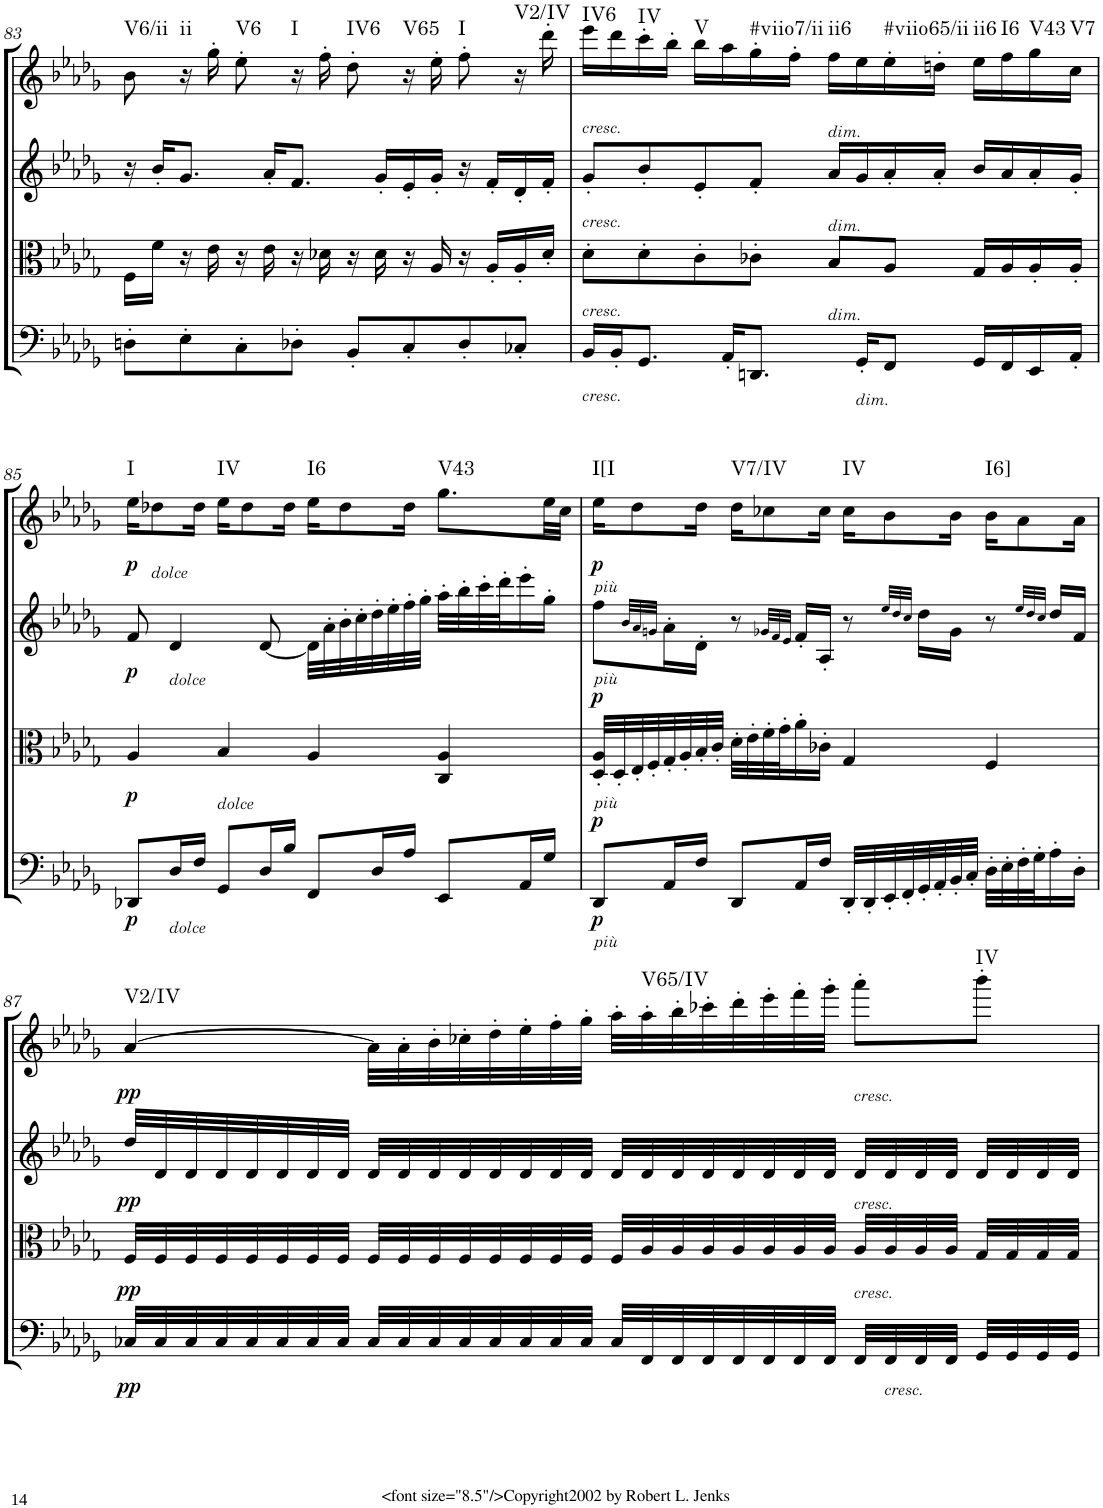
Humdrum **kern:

**kern	**dynam	**kern	**dynam	**kern	**dynam	**kern	**dynam	**harte
*part4	*part4	*part3	*part3	*part2	*part2	*part1	*part1	*part1
*staff4	*staff4	*staff3	*staff3	*staff2	*staff2	*staff1	*staff1	*
*I"Cello	*	*I"Viola	*	*I"2nd Violin	*	*I"1st Violin	*	*
*	*	*I'Vla	*	*I'Vln	*	*I'Vln	*	*
!!LO:PB:g=z
*clefF4	*	*clefC3	*	*clefG2	*	*clefG2	*	*
*k[b-e-a-d-g-]	*	*k[b-e-a-d-g-]	*	*k[b-e-a-d-g-]	*	*k[b-e-a-d-g-]	*	*
*D-:	*	*D-:	*	*D-:	*	*D-:	*	*
*M4/4	*	*M4/4	*	*M4/4	*	*M4/4	*	*
*met(c)	*	*met(c)	*	*met(c)	*	*met(c)	*	*
=83	=83	=83	=83	=83	=83	=83	=83	=83
!	!	!	!	!	!	!	!	!LO:H:kt=V6/ii
8Dn'\L	.	16F\LL	.	16r	.	8b-\	.	N
.	.	16f\JJ	.	16b-'/KL	.	.	.	.
!	!	!	!	!	!	!	!	!LO:H:kt=ii
8E-'\	.	16r	.	8.g-/J	.	16r	.	N
.	.	16e-\	.	.	.	16gg-'\	.	.
!	!	!	!	!	!	!	!	!LO:H:kt=V6
8C'\	.	16r	.	.	.	8ee-'\	.	N
.	.	16e-\	.	16a-'/KL	.	.	.	.
!	!	!	!	!	!	!	!	!LO:H:kt=I
8D-X'\J	.	16r	.	8.f/J	.	16r	.	N
.	.	16d-X\	.	.	.	16ff'\	.	.
!	!	!	!	!	!	!	!	!LO:H:kt=IV6
8BB-'/L	.	16r	.	.	.	8dd-'\	.	N
.	.	16d-\	.	16g-'/LL	.	.	.	.
!	!	!	!	!	!	!	!	!LO:H:kt=V65
8C'/	.	16r	.	16e-'/	.	16r	.	N
.	.	16A-/	.	16g-'/JJ	.	16ee-'\	.	.
!	!	!	!	!	!	!	!	!LO:H:kt=I
8D-'/	.	16r	.	16r	.	8ff'\	.	N
.	.	16A-'/LL	.	16f'/LL	.	.	.	.
!	!	!	!	!	!	!	!	!LO:H:kt=V2/IV
8C-X'/J	.	16A-'/	.	16d-'/	.	16r	.	N
.	.	16d-'/JJ	.	16f'/JJ	.	16ddd-'\	.	.
=84	=84	=84	=84	=84	=84	=84	=84	=84
!	!	!	!	!	!	!LO:TX:b:i:t=cresc.	!	!
!	!	!	!	!LO:TX:b:i:t=cresc.	!	!	!	!
!	!	!LO:TX:b:i:t=cresc.	!	!	!	!	!	!
!LO:TX:b:i:t=cresc.	!	!	!	!	!	!	!	!LO:H:kt=IV6
16BB-/LL	.	8d-'\L	.	8g-'/L	.	16eee-\LL	.	N
16BB-'/J	.	.	.	.	.	16ddd-\	.	.
!	!	!	!	!	!	!	!	!LO:H:kt=IV
8.GG-/J	.	8d-'\	.	8b-'/	.	16ccc'\	.	N
.	.	.	.	.	.	16bb-'\JJ	.	.
!	!	!	!	!	!	!	!	!LO:H:kt=V
.	.	8c'\	.	8e-'/	.	16bb-\LL	.	N
16AA-'/KL	.	.	.	.	.	16aa-\	.	.
!	!	!	!	!	!	!	!	!LO:H:kt=#viio7/ii
8.DDn/J	.	8c-X'\J	.	8f'/J	.	16gg-'\	.	N
.	.	.	.	.	.	16ff'\JJ	.	.
!	!	!	!	!	!	!LO:TX:b:i:t=dim.	!	!
!	!	!	!	!LO:TX:b:i:t=dim.	!	!	!	!
!	!	!LO:TX:b:i:t=dim.	!	!	!	!	!	!LO:H:kt=ii6
.	.	8B-/L	.	16a-/LL	.	16ff\LL	.	N
!LO:TX:b:i:t=dim.	!	!	!	!	!	!	!	!
16GG-'/KL	.	.	.	16g-/	.	16ee-\	.	.
!	!	!	!	!	!	!	!	!LO:H:kt=#viio65/ii
8FF/J	.	8A-/J	.	16a-'/	.	16ee-'\	.	N
.	.	.	.	16a-'/JJ	.	16ddn'\JJ	.	.
!	!	!	!	!	!	!	!	!LO:H:kt=ii6
16GG-/LL	.	16G-/LL	.	16b-/LL	.	16ee-\LL	.	N
!	!	!	!	!	!	!	!	!LO:H:kt=I6
16FF/	.	16A-/	.	16a-/	.	16ff\	.	N
!	!	!	!	!	!	!	!	!LO:H:kt=V43
16EE-/	.	16A-'/	.	16a-'/	.	16gg-\	.	N
!	!	!	!	!	!	!	!	!LO:H:kt=V7
16AA-'/JJ	.	16A-'/JJ	.	16g-'/JJ	.	16cc\JJ	.	N
!!LO:LB:g=z
=85	=85	=85	=85	=85	=85	=85	=85	=85
!	!LO:DY:b	!	!LO:DY:b	!	!LO:DY:b	!	!LO:DY:b	!LO:H:kt=I
8DD-X/L	p	4A-/	p	8f/	p	16ee-\KL	p	N
!	!	!	!	!	!	!LO:TX:b:i:t=dolce	!	!
.	.	.	.	.	.	8dd-X\	.	.
!	!	!	!	!LO:TX:b:i:t=dolce	!	!	!	!
!LO:TX:b:i:t=dolce	!	!	!	!	!	!	!	!
16D-/L	.	.	.	4d-/	.	.	.	.
16F/JJ	.	.	.	.	.	16dd-\Jk	.	.
!	!	!LO:TX:b:i:t=dolce	!	!	!	!	!	!LO:H:kt=IV
8GG-/L	.	4B-/	.	.	.	16ee-\KL	.	N
.	.	.	.	.	.	8dd-\	.	.
16D-/L	.	.	.	[<8d-/	.	.	.	.
16B-/JJ	.	.	.	.	.	16dd-\Jk	.	.
!	!	!	!	!	!	!	!	!LO:H:kt=I6
8FF/L	.	4A-/	.	32d-\LLL]	.	16ee-\KL	.	N
.	.	.	.	32a-'\	.	.	.	.
.	.	.	.	32b-'\	.	8dd-\	.	.
.	.	.	.	32cc'\	.	.	.	.
16D-/L	.	.	.	32dd-'\	.	.	.	.
.	.	.	.	32ee-'\	.	.	.	.
16A-/JJ	.	.	.	32ff'\	.	16dd-\Jk	.	.
.	.	.	.	32gg-'\JJJ	.	.	.	.
!	!	!	!	!	!	!	!	!LO:H:kt=V43
8EE-/L	.	4C/ 4A-/	.	32aa-'\LLL	.	8.gg-\L	.	N
.	.	.	.	32bb-'\	.	.	.	.
.	.	.	.	32ccc'\	.	.	.	.
.	.	.	.	32ddd-'\J	.	.	.	.
16AA-/L	.	.	.	16eee-'\	.	.	.	.
16G-/JJ	.	.	.	16gg-'\JJ	.	32ee-\LL	.	.
.	.	.	.	.	.	32cc\JJJ	.	.
=86	=86	=86	=86	=86	=86	=86	=86	=86
!	!	!	!	!	!	!LO:TX:b:i:t=più	!	!
!	!	!	!	!LO:TX:b:i:t=più	!	!	!	!
!	!	!LO:TX:b:i:t=più	!	!	!	!	!	!
!LO:TX:b:i:t=più	!	!	!	!	!	!	!	!
!	!LO:DY:b	!	!	!	!	!	!	!
!	!LO:DY:n=1:a	!	!LO:DY:a	!	!	!	!LO:DY:b	!LO:H:kt=I[I
8DD-/L	p p	32D-/' 32A-/'LLL	p	8ff\L	.	16ee-\KL	p	N
.	.	32D-'/	.	.	.	.	.	.
.	.	32E-'/	.	.	.	8dd-\	.	.
.	.	32F'/	.	.	.	.	.	.
.	.	.	.	32qb-/LLL	.	.	.	.
.	.	.	.	32qa-/	.	.	.	.
.	.	.	.	32qgn/JJJ	.	.	.	.
16AA-/L	.	32G-'/	.	16a-'\L	.	.	.	.
.	.	32A-'/	.	.	.	.	.	.
16F/JJ	.	32B-'/	.	16d-'\JJ	.	16dd-\Jk	.	.
.	.	32c'/JJJ	.	.	.	.	.	.
!	!	!	!	!	!	!	!	!LO:H:kt=V7/IV
8DD-/L	.	32d-'\LLL	.	8r	.	16dd-\KL	.	N
.	.	32e-'\	.	.	.	.	.	.
.	.	32f'\	.	.	.	8cc-X\	.	.
.	.	32g-'\J	.	.	.	.	.	.
.	.	.	.	32qg-X/LLL	.	.	.	.
.	.	.	.	32qf/	.	.	.	.
.	.	.	.	32qe-/JJJ	.	.	.	.
16AA-/L	.	16a-'\	.	16f'/LL	.	.	.	.
16F/JJ	.	16c-X'\JJ	.	16A-'/JJ	.	16cc-\Jk	.	.
!	!	!	!	!	!	!	!	!LO:H:kt=IV
32DD-'/LLL	.	4G-/	.	8r	.	16cc-\KL	.	N
32DD-'/	.	.	.	.	.	.	.	.
32EE-'/	.	.	.	.	.	8b-\	.	.
32FF'/	.	.	.	.	.	.	.	.
.	.	.	.	32qee-/LLL	.	.	.	.
.	.	.	.	32qdd-/	.	.	.	.
.	.	.	.	32qcc/JJJ	.	.	.	.
32GG-'/	.	.	.	16dd-\LL	.	.	.	.
32AA-'/	.	.	.	.	.	.	.	.
32BB-'/	.	.	.	16g-\JJ	.	16b-\Jk	.	.
32C'/JJJ	.	.	.	.	.	.	.	.
!	!	!	!	!	!	!	!	!LO:H:kt=I6]
32D-'\LLL	.	4F/	.	8r	.	16b-\KL	.	N
32E-'\	.	.	.	.	.	.	.	.
32F'\	.	.	.	.	.	8a-\	.	.
32G-'\J	.	.	.	.	.	.	.	.
.	.	.	.	32qee-/LLL	.	.	.	.
.	.	.	.	32qdd-/	.	.	.	.
.	.	.	.	32qcc/JJJ	.	.	.	.
16A-'\	.	.	.	16dd-/LL	.	.	.	.
16D-'\JJ	.	.	.	16f/JJ	.	16a-\Jk	.	.
!!LO:LB:g=z
=87	=87	=87	=87	=87	=87	=87	=87	=87
!	!LO:DY:b	!	!LO:DY:b	!	!LO:DY:b	!	!LO:DY:b	!LO:H:kt=V2/IV
32C-X/LLL	pp	32F/LLL	pp	32dd-/LLL	pp	[4a-/	pp	N
32C-/	.	32F/	.	32d-/	.	.	.	.
32C-/	.	32F/	.	32d-/	.	.	.	.
32C-/	.	32F/	.	32d-/	.	.	.	.
32C-/	.	32F/	.	32d-/	.	.	.	.
32C-/	.	32F/	.	32d-/	.	.	.	.
32C-/	.	32F/	.	32d-/	.	.	.	.
32C-/JJJ	.	32F/JJJ	.	32d-/JJJ	.	.	.	.
32C-/LLL	.	32F/LLL	.	32d-/LLL	.	32a-\LLL]	.	.
32C-/	.	32F/	.	32d-/	.	32a-'\	.	.
32C-/	.	32F/	.	32d-/	.	32b-'\	.	.
32C-/	.	32F/	.	32d-/	.	32cc-X'\	.	.
32C-/	.	32F/	.	32d-/	.	32dd-'\	.	.
32C-/	.	32F/	.	32d-/	.	32ee-'\	.	.
32C-/	.	32F/	.	32d-/	.	32ff'\	.	.
32C-/JJJ	.	32F/JJJ	.	32d-/JJJ	.	32gg-'\JJJ	.	.
32C-/LLL	.	32F/LLL	.	32d-/LLL	.	32aa-'\LLL	.	.
!	!	!	!	!	!	!	!	!LO:H:kt=V65/IV
32FF/	.	32A-/	.	32d-/	.	32aa-'\	.	N
32FF/	.	32A-/	.	32d-/	.	32bb-'\	.	.
32FF/	.	32A-/	.	32d-/	.	32ccc-X'\	.	.
32FF/	.	32A-/	.	32d-/	.	32ddd-'\	.	.
32FF/	.	32A-/	.	32d-/	.	32eee-'\	.	.
32FF/	.	32A-/	.	32d-/	.	32fff'\	.	.
32FF/JJJ	.	32A-/JJJ	.	32d-/JJJ	.	32ggg-'\JJJ	.	.
!	!	!	!	!	!	!LO:TX:b:i:t=cresc.	!	!
!	!	!	!	!LO:TX:b:i:t=cresc.	!	!	!	!
!	!	!LO:TX:b:i:t=cresc.	!	!	!	!	!	!
32FF/LLL	.	32A-/LLL	.	32d-/LLL	.	8aaa-'\L	.	.
!LO:TX:b:i:t=cresc.	!	!	!	!	!	!	!	!
32FF/	.	32A-/	.	32d-/	.	.	.	.
32FF/	.	32A-/	.	32d-/	.	.	.	.
32FF/JJJ	.	32A-/JJJ	.	32d-/JJJ	.	.	.	.
!	!	!	!	!	!	!	!	!LO:H:kt=IV
32GG-/LLL	.	32G-/LLL	.	32d-/LLL	.	8bbb-'\J	.	N
32GG-/	.	32G-/	.	32d-/	.	.	.	.
32GG-/	.	32G-/	.	32d-/	.	.	.	.
32GG-/JJJ	.	32G-/JJJ	.	32d-/JJJ	.	.	.	.
=	=	=	=	=	=	=	=	=
*-	*-	*-	*-	*-	*-	*-	*-	*-
